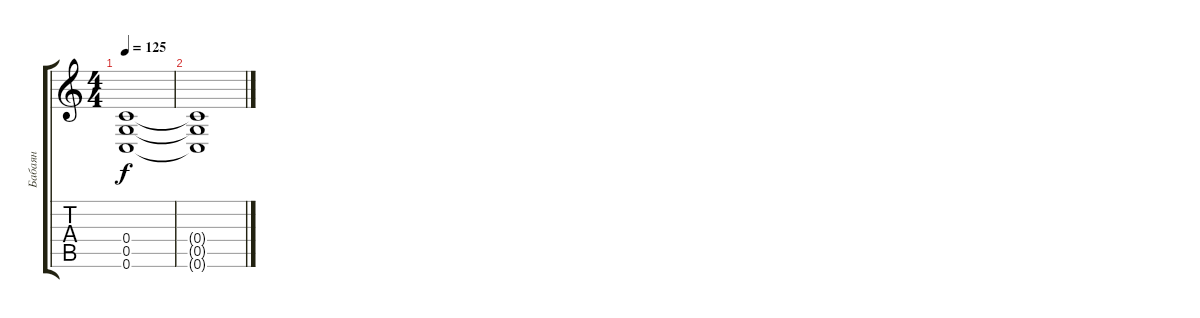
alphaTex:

\track ("Бабаян" "Бабаян") {instrument distortionguitar}
\staff {score tabs}
\tuning (D4 A3 F3 C3 G2 C2) {hide}
\ts (4 4)
\tempo 125
\clef g2
\ks c
(0.4 0.5 0.6).1{dy f} |
(0.4{t} 0.5{t} 0.6{t}).1
